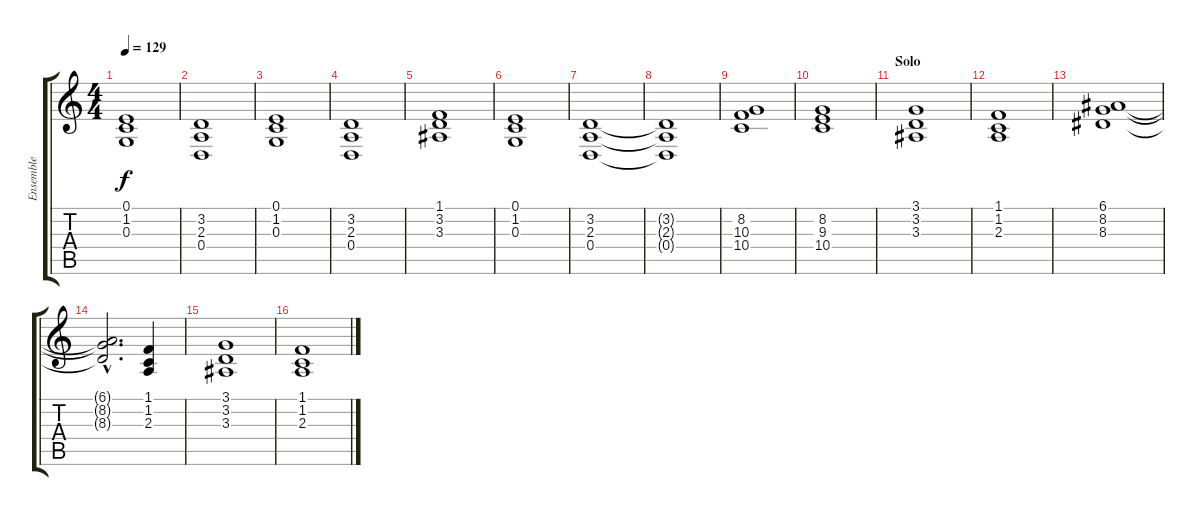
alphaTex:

\track ("Ensemble" "Ensemble") {instrument stringensemble1}
\staff {score tabs}
\tuning (E4 B3 G3 D3 A2 E2) {hide}
\ts (4 4)
\tempo 129
\clef g2
\ks c
(0.1 1.2 0.3).1{dy f} |
(3.2 2.3 0.4).1 |
(0.1 1.2 0.3).1 |
(3.2 2.3 0.4).1 |
(1.1 3.2 3.3).1 |
(0.1 1.2 0.3).1 |
(3.2 2.3 0.4).1 |
(3.2{t} 2.3{t} 0.4{t}).1 |
(8.2 10.3 10.4).1 |
(8.2 9.3 10.4).1 |
\section ("" "Solo")
(3.1 3.2 3.3).1 |
(1.1 1.2 2.3).1 |
(6.1 8.2 8.3).1 |
(6.1{hac t} 8.2{hac t} 8.3{hac t}).2{d} (1.1 1.2 2.3).4 |
(3.1 3.2 3.3).1 |
(1.1 1.2 2.3).1
